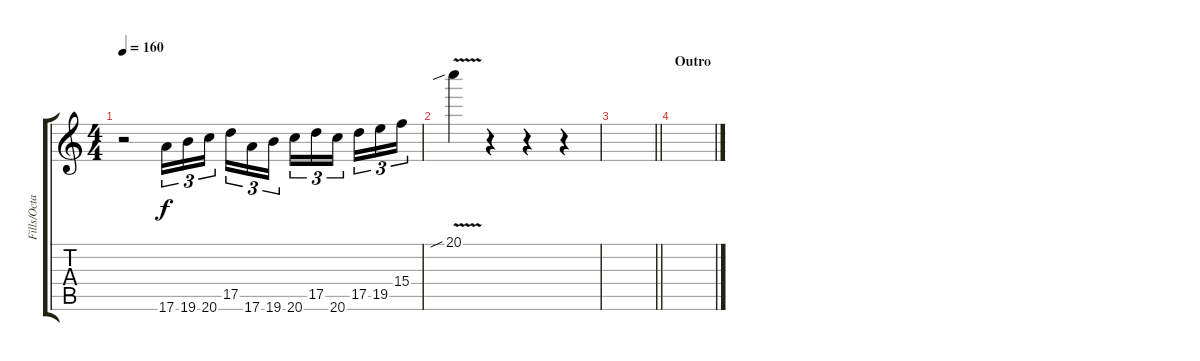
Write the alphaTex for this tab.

\track ("Fills/Octaves/etc" "Fills/Octa") {instrument distortionguitar}
\staff {score tabs}
\tuning (E4 B3 G3 D3 A2 E2) {hide}
\ts (4 4)
\tempo 160
\clef g2
\ks c
r.2{dy f} 17.6.16{tu (3 2)} 19.6.16{tu (3 2)} 20.6.16{tu (3 2) beam splitsecondary} 17.5.16{tu (3 2)} 17.6.16{tu (3 2)} 19.6.16{tu (3 2)} 20.6.16{tu (3 2)} 17.5.16{tu (3 2)} 20.6.16{tu (3 2) beam splitsecondary} 17.5.16{tu (3 2)} 19.5.16{tu (3 2)} 15.4.16{tu (3 2)} |
20.1{v sib}.4 r.4 r.4 r.4 |
\barLineRight lightlight
|
\section ("" "Outro")
